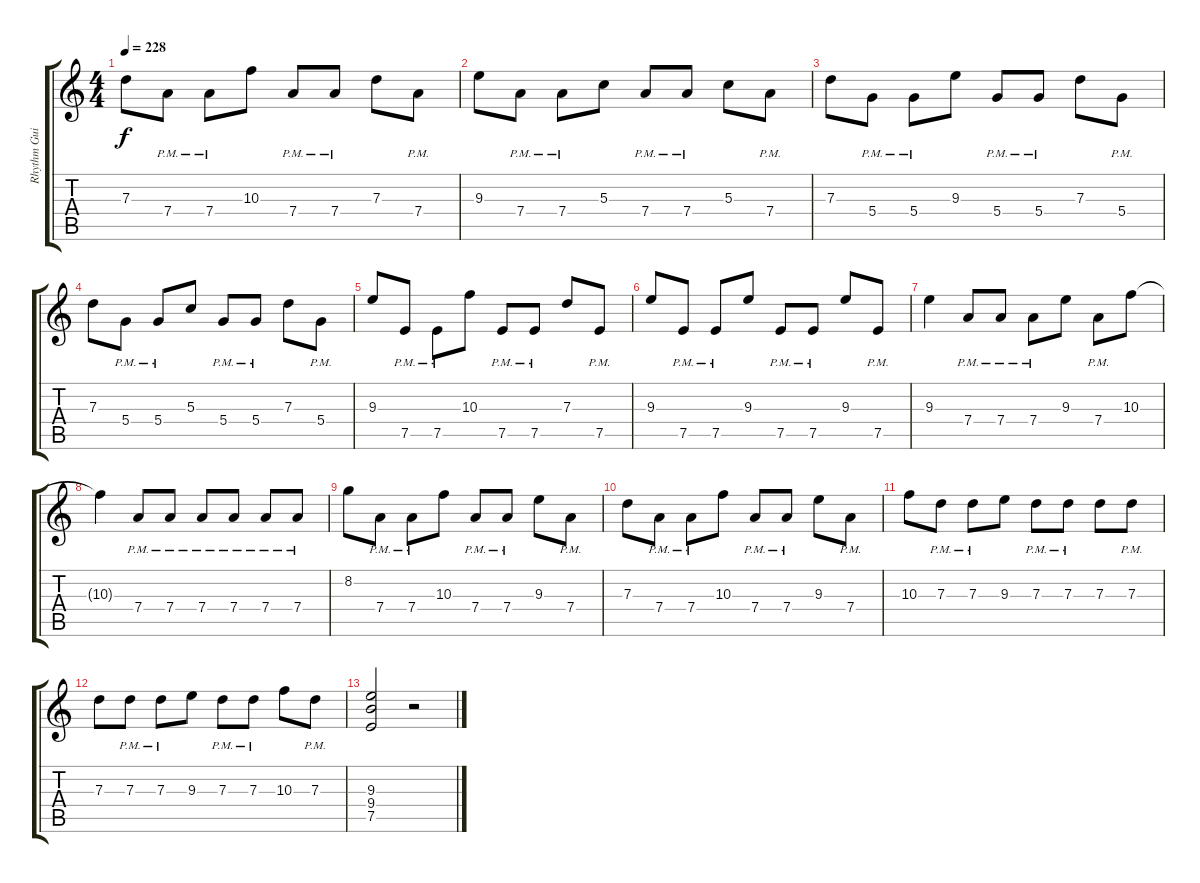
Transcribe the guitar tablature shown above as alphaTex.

\track ("Rhythm Guitar II" "Rhythm Gui") {instrument overdrivenguitar}
\staff {score tabs}
\tuning (E4 B3 G3 D3 A2 E2) {hide}
\ts (4 4)
\tempo 228
\clef g2
\ks c
7.3.8{dy f} 7.4{pm}.8 7.4{pm}.8 10.3.8 7.4{pm}.8 7.4{pm}.8 7.3.8 7.4{pm}.8 |
9.3.8 7.4{pm}.8 7.4{pm}.8 5.3.8 7.4{pm}.8 7.4{pm}.8 5.3.8 7.4{pm}.8 |
7.3.8 5.4{pm}.8 5.4{pm}.8 9.3.8 5.4{pm}.8 5.4{pm}.8 7.3.8 5.4{pm}.8 |
7.3.8 5.4{pm}.8 5.4{pm}.8 5.3.8 5.4{pm}.8 5.4{pm}.8 7.3.8 5.4{pm}.8 |
9.3.8 7.5{pm}.8 7.5{pm}.8 10.3.8 7.5{pm}.8 7.5{pm}.8 7.3.8 7.5{pm}.8 |
9.3.8 7.5{pm}.8 7.5{pm}.8 9.3.8 7.5{pm}.8 7.5{pm}.8 9.3.8 7.5{pm}.8 |
9.3.4 7.4{pm}.8 7.4{pm}.8 7.4{pm}.8 9.3.8 7.4{pm}.8 10.3.8 |
10.3{t}.4 7.4{pm}.8 7.4{pm}.8 7.4{pm}.8 7.4{pm}.8 7.4{pm}.8 7.4{pm}.8 |
8.2.8 7.4{pm}.8 7.4{pm}.8 10.3.8 7.4{pm}.8 7.4{pm}.8 9.3.8 7.4{pm}.8 |
7.3.8 7.4{pm}.8 7.4{pm}.8 10.3.8 7.4{pm}.8 7.4{pm}.8 9.3.8 7.4{pm}.8 |
10.3.8 7.3{pm}.8 7.3{pm}.8 9.3.8 7.3{pm}.8 7.3{pm}.8 7.3.8 7.3{pm}.8 |
7.3.8 7.3{pm}.8 7.3{pm}.8 9.3.8 7.3{pm}.8 7.3{pm}.8 10.3.8 7.3{pm}.8 |
(9.3 9.4 7.5).2 r.2
